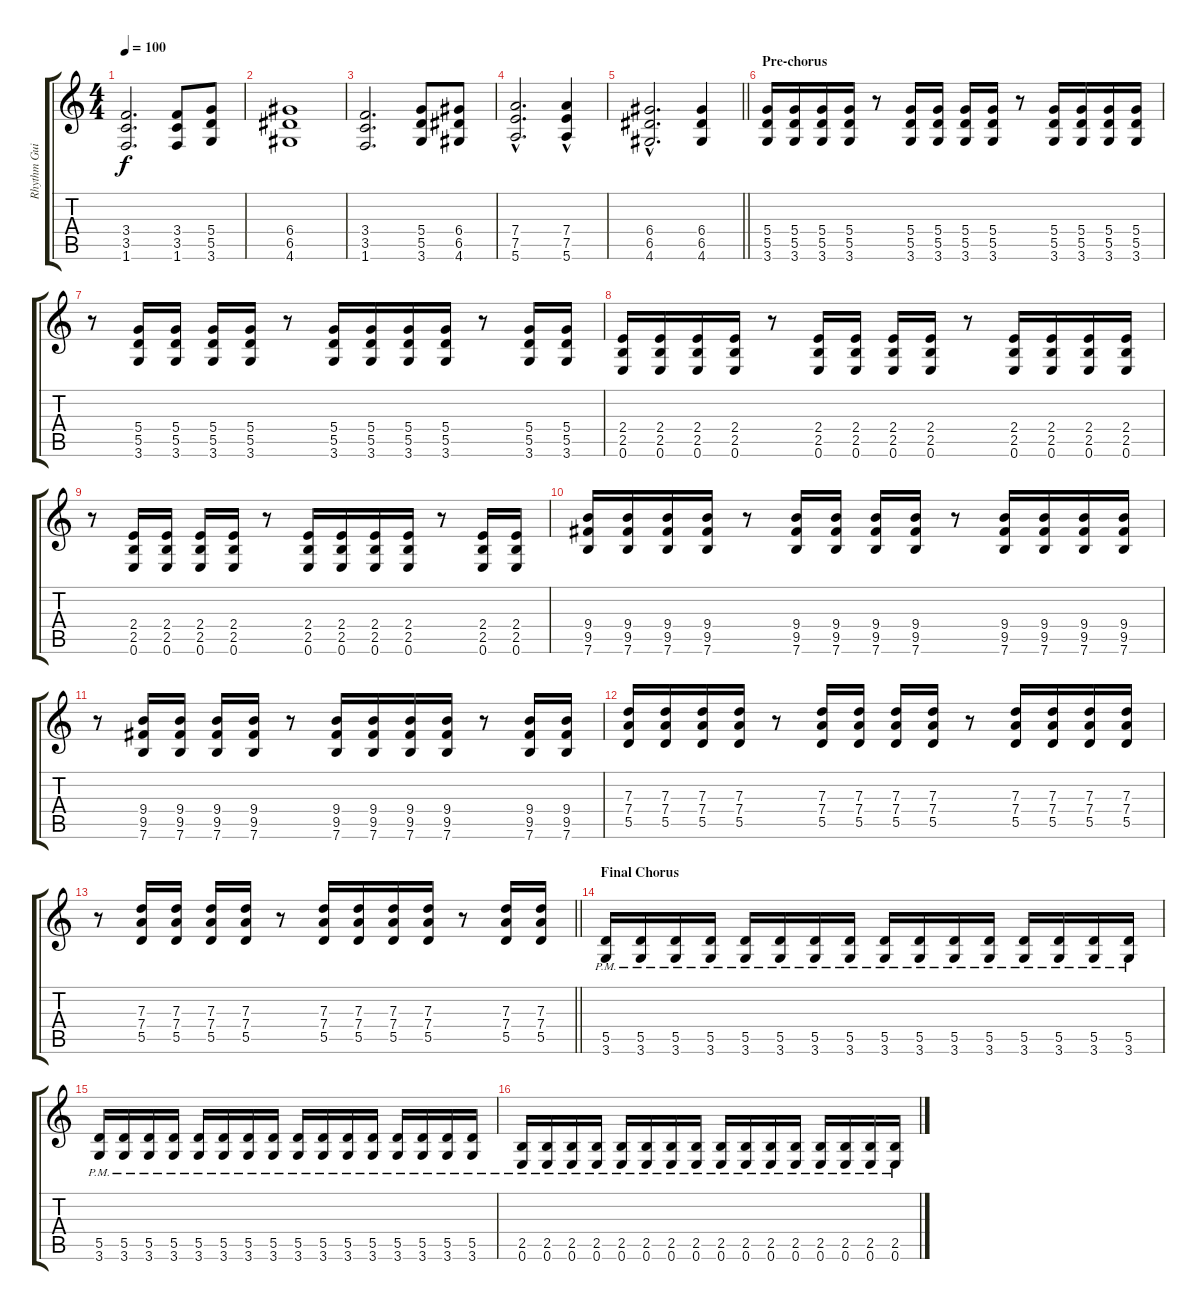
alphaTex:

\track ("Rhythm Guitar (right)" "Rhythm Gui") {instrument distortionguitar}
\staff {score tabs}
\tuning (E4 B3 G3 D3 A2 E2) {hide}
\ts (4 4)
\tempo 100
\clef g2
\ks c
(3.4 3.5 1.6).2{d dy f} (3.4 3.5 1.6).8 (5.4 5.5 3.6).8 |
(6.4 6.5 4.6).1 |
(3.4 3.5 1.6).2{d} (5.4 5.5 3.6).8 (6.4 6.5 4.6).8 |
(7.4{hac} 7.5{hac} 5.6{hac}).2{d} (7.4{hac} 7.5{hac} 5.6{hac}).4 |
\barLineRight lightlight
(6.4{hac} 6.5{hac} 4.6{hac}).2{d} (6.4 6.5 4.6).4 |
\section ("" "Pre-chorus")
(5.4 5.5 3.6).16 (5.4 5.5 3.6).16 (5.4 5.5 3.6).16 (5.4 5.5 3.6).16 r.8 (5.4 5.5 3.6).16 (5.4 5.5 3.6).16 (5.4 5.5 3.6).16 (5.4 5.5 3.6).16 r.8 (5.4 5.5 3.6).16 (5.4 5.5 3.6).16 (5.4 5.5 3.6).16 (5.4 5.5 3.6).16 |
r.8 (5.4 5.5 3.6).16 (5.4 5.5 3.6).16 (5.4 5.5 3.6).16 (5.4 5.5 3.6).16 r.8 (5.4 5.5 3.6).16 (5.4 5.5 3.6).16 (5.4 5.5 3.6).16 (5.4 5.5 3.6).16 r.8 (5.4 5.5 3.6).16 (5.4 5.5 3.6).16 |
(2.4 2.5 0.6).16 (2.4 2.5 0.6).16 (2.4 2.5 0.6).16 (2.4 2.5 0.6).16 r.8 (2.4 2.5 0.6).16 (2.4 2.5 0.6).16 (2.4 2.5 0.6).16 (2.4 2.5 0.6).16 r.8 (2.4 2.5 0.6).16 (2.4 2.5 0.6).16 (2.4 2.5 0.6).16 (2.4 2.5 0.6).16 |
r.8 (2.4 2.5 0.6).16 (2.4 2.5 0.6).16 (2.4 2.5 0.6).16 (2.4 2.5 0.6).16 r.8 (2.4 2.5 0.6).16 (2.4 2.5 0.6).16 (2.4 2.5 0.6).16 (2.4 2.5 0.6).16 r.8 (2.4 2.5 0.6).16 (2.4 2.5 0.6).16 |
(9.4 9.5 7.6).16 (9.4 9.5 7.6).16 (9.4 9.5 7.6).16 (9.4 9.5 7.6).16 r.8 (9.4 9.5 7.6).16 (9.4 9.5 7.6).16 (9.4 9.5 7.6).16 (9.4 9.5 7.6).16 r.8 (9.4 9.5 7.6).16 (9.4 9.5 7.6).16 (9.4 9.5 7.6).16 (9.4 9.5 7.6).16 |
r.8 (9.4 9.5 7.6).16 (9.4 9.5 7.6).16 (9.4 9.5 7.6).16 (9.4 9.5 7.6).16 r.8 (9.4 9.5 7.6).16 (9.4 9.5 7.6).16 (9.4 9.5 7.6).16 (9.4 9.5 7.6).16 r.8 (9.4 9.5 7.6).16 (9.4 9.5 7.6).16 |
(7.3 7.4 5.5).16 (7.3 7.4 5.5).16 (7.3 7.4 5.5).16 (7.3 7.4 5.5).16 r.8 (7.3 7.4 5.5).16 (7.3 7.4 5.5).16 (7.3 7.4 5.5).16 (7.3 7.4 5.5).16 r.8 (7.3 7.4 5.5).16 (7.3 7.4 5.5).16 (7.3 7.4 5.5).16 (7.3 7.4 5.5).16 |
\barLineRight lightlight
r.8 (7.3 7.4 5.5).16 (7.3 7.4 5.5).16 (7.3 7.4 5.5).16 (7.3 7.4 5.5).16 r.8 (7.3 7.4 5.5).16 (7.3 7.4 5.5).16 (7.3 7.4 5.5).16 (7.3 7.4 5.5).16 r.8 (7.3 7.4 5.5).16 (7.3 7.4 5.5).16 |
\section ("" "Final Chorus")
(5.5{pm} 3.6{pm}).16 (5.5{pm} 3.6{pm}).16 (5.5{pm} 3.6{pm}).16 (5.5{pm} 3.6{pm}).16 (5.5{pm} 3.6{pm}).16 (5.5{pm} 3.6{pm}).16 (5.5{pm} 3.6{pm}).16 (5.5{pm} 3.6{pm}).16 (5.5{pm} 3.6{pm}).16 (5.5{pm} 3.6{pm}).16 (5.5{pm} 3.6{pm}).16 (5.5{pm} 3.6{pm}).16 (5.5{pm} 3.6{pm}).16 (5.5{pm} 3.6{pm}).16 (5.5{pm} 3.6{pm}).16 (5.5{pm} 3.6{pm}).16 |
(5.5{pm} 3.6{pm}).16 (5.5{pm} 3.6{pm}).16 (5.5{pm} 3.6{pm}).16 (5.5{pm} 3.6{pm}).16 (5.5{pm} 3.6{pm}).16 (5.5{pm} 3.6{pm}).16 (5.5{pm} 3.6{pm}).16 (5.5{pm} 3.6{pm}).16 (5.5{pm} 3.6{pm}).16 (5.5{pm} 3.6{pm}).16 (5.5{pm} 3.6{pm}).16 (5.5{pm} 3.6{pm}).16 (5.5{pm} 3.6{pm}).16 (5.5{pm} 3.6{pm}).16 (5.5{pm} 3.6{pm}).16 (5.5{pm} 3.6{pm}).16 |
(2.5{pm} 0.6{pm}).16 (2.5{pm} 0.6{pm}).16 (2.5{pm} 0.6{pm}).16 (2.5{pm} 0.6{pm}).16 (2.5{pm} 0.6{pm}).16 (2.5{pm} 0.6{pm}).16 (2.5{pm} 0.6{pm}).16 (2.5{pm} 0.6{pm}).16 (2.5{pm} 0.6{pm}).16 (2.5{pm} 0.6{pm}).16 (2.5{pm} 0.6{pm}).16 (2.5{pm} 0.6{pm}).16 (2.5{pm} 0.6{pm}).16 (2.5{pm} 0.6{pm}).16 (2.5{pm} 0.6{pm}).16 (2.5{pm} 0.6{pm}).16
